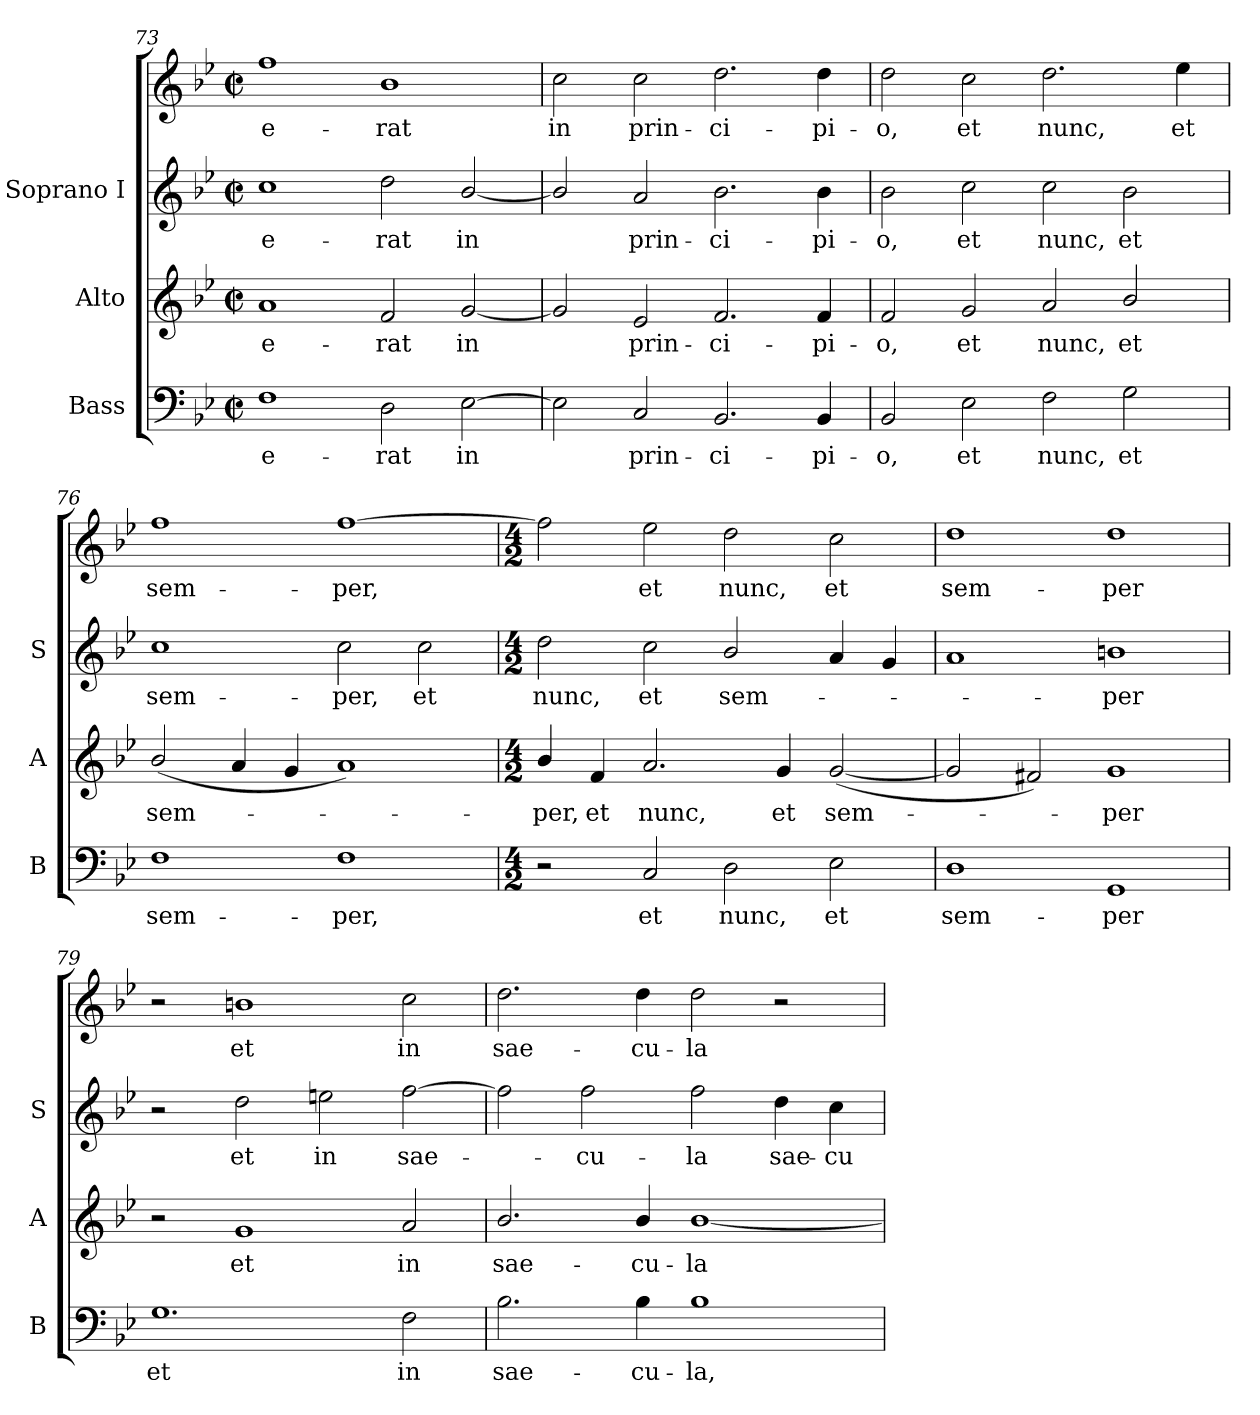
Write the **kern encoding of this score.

**kern	**text	**kern	**text	**kern	**text	**kern	**text
*part3	*part3	*part2	*part2	*part1	*part1	*part1	*part1
*staff4	*staff4	*staff3	*staff3	*staff2	*staff2	*staff1	*staff1
*I"Bass	*	*I"Alto	*	*I"Soprano I	*	*	*
*I'B	*	*I'A	*	*I'S	*	*	*
*clefF4	*	*clefG2	*	*clefG2	*	*clefG2	*
*k[b-e-]	*	*k[b-e-]	*	*k[b-e-]	*	*k[b-e-]	*
*B-:	*	*B-:	*	*B-:	*	*B-:	*
*M4/2	*	*M4/2	*	*M4/2	*	*M4/2	*
*met(c|)	*	*met(c|)	*	*met(c|)	*	*met(c|)	*
=73	=73	=73	=73	=73	=73	=73	=73
!	!LO:LY:b	!	!LO:LY:b	!	!LO:LY:b	!	!LO:LY:b
1F	e-	1a	e-	1cc	e-	1ff	e-
!	!LO:LY:b	!	!LO:LY:b	!	!LO:LY:b	!	!LO:LY:b
2D	-rat	2f	-rat	2dd	-rat	1b-	-rat
!	!LO:LY:b	!	!LO:LY:b	!	!LO:LY:b	!	!
[2E-	in	[2g	in	[2b-/	in	.	.
=74	=74	=74	=74	=74	=74	=74	=74
!	!	!	!	!	!	!	!LO:LY:b
2E-]	.	2g]	.	2b-/]	.	2cc	in
!	!LO:LY:b	!	!LO:LY:b	!	!LO:LY:b	!	!LO:LY:b
2C/	prin-	2e-	prin-	2a	-prin-	2cc	prin-
!	!LO:LY:b	!	!LO:LY:b	!	!LO:LY:b	!	!LO:LY:b
2.BB-	-ci-	2.f	-ci-	2.b-	-ci-	2.dd	-ci-
!	!LO:LY:b	!	!LO:LY:b	!	!LO:LY:b	!	!LO:LY:b
4BB-	-pi-	4f	-pi-	4b-	-pi-	4dd	-pi-
=75	=75	=75	=75	=75	=75	=75	=75
!	!LO:LY:b	!	!LO:LY:b	!	!LO:LY:b	!	!LO:LY:b
2BB-	-o,	2f	-o,	2b-	o,	2dd	-o,
!	!LO:LY:b	!	!LO:LY:b	!	!LO:LY:b	!	!LO:LY:b
2E-	et	2g	et	2cc	et	2cc	et
!	!LO:LY:b	!	!LO:LY:b	!	!LO:LY:b	!	!LO:LY:b
2F	nunc,	2a	nunc,	2cc	nunc,	2.dd	nunc,
!	!LO:LY:b	!	!LO:LY:b	!	!LO:LY:b	!	!
2G	et	2b-/	et	2b-	et	.	.
!	!	!	!	!	!	!	!LO:LY:b
.	.	.	.	.	.	4ee-	et
=76	=76	=76	=76	=76	=76	=76	=76
!	!LO:LY:b	!	!LO:LY:b	!	!LO:LY:b	!	!LO:LY:b
1F	sem-	(<2b-/	sem-	1cc	sem-	1ff	sem-
.	.	4a/	.	.	.	.	.
.	.	4g	.	.	.	.	.
!	!LO:LY:b	!	!	!	!LO:LY:b	!	!LO:LY:b
1F	-per,	1a/)	.	2cc	-per,	[1ff	-per,
!	!	!	!	!	!LO:LY:b	!	!
.	.	.	.	2cc	et	.	.
!!LO:LB:g=z
=77	=77	=77	=77	=77	=77	=77	=77
*M4/2	*	*M4/2	*	*M4/2	*	*M4/2	*
!	!	!	!LO:LY:b	!	!LO:LY:b	!	!
2r	.	4b-/	per,	2dd	nunc,	2ff]	.
!	!	!	!LO:LY:b	!	!	!	!
.	.	4f	et	.	.	.	.
!	!LO:LY:b	!	!LO:LY:b	!	!LO:LY:b	!	!LO:LY:b
2C	et	2.a/	nunc,	2cc	et	2ee-	et
!	!LO:LY:b	!	!	!	!LO:LY:b	!	!LO:LY:b
2D	nunc,	.	.	2b-/	sem-	2dd	nunc,
!	!	!	!LO:LY:b	!	!	!	!
.	.	4g	et	.	.	.	.
!	!LO:LY:b	!	!LO:LY:b	!	!	!	!LO:LY:b
2E-	et	(<[2g	sem-	4a/	.	2cc	et
.	.	.	.	4g	.	.	.
=78	=78	=78	=78	=78	=78	=78	=78
!	!LO:LY:b	!	!	!	!	!	!LO:LY:b
1D	sem-	2g]	.	1a/	.	1dd	sem-
.	.	2f#X)	.	.	.	.	.
!	!LO:LY:b	!	!LO:LY:b	!	!LO:LY:b	!	!LO:LY:b
1GG	-per	1g	per	1bn	per	1dd	-per
=79	=79	=79	=79	=79	=79	=79	=79
!	!LO:LY:b	!	!	!	!	!	!
1.G	et	2r	.	2r	.	2r	.
!	!	!	!LO:LY:b	!	!LO:LY:b	!	!LO:LY:b
.	.	1g	et	2dd	et	1bn	et
!	!	!	!	!	!LO:LY:b	!	!
.	.	.	.	2een	in	.	.
!	!LO:LY:b	!	!LO:LY:b	!	!LO:LY:b	!	!LO:LY:b
2F	in	2a	in	[2ff	sae-	2cc	in
=80	=80	=80	=80	=80	=80	=80	=80
!	!LO:LY:b	!	!LO:LY:b	!	!	!	!LO:LY:b
2.B-	sae-	2.b-/	sae-	2ff]	.	2.dd	sae-
!	!	!	!	!	!LO:LY:b	!	!
.	.	.	.	2ff	cu-	.	.
!	!LO:LY:b	!	!LO:LY:b	!	!	!	!LO:LY:b
4B-	-cu-	4b-/	-cu-	.	.	4dd	-cu-
!	!LO:LY:b	!	!LO:LY:b	!	!LO:LY:b	!	!LO:LY:b
1B-	-la,	[1b-/	-la	2ff	-la	2dd	-la
!	!	!	!	!	!LO:LY:b	!	!
.	.	.	.	4dd	sae-	2r	.
!	!	!	!	!	!LO:LY:b	!	!
.	.	.	.	4cc	-cu-	.	.
=	=	=	=	=	=	=	=
*-	*-	*-	*-	*-	*-	*-	*-
